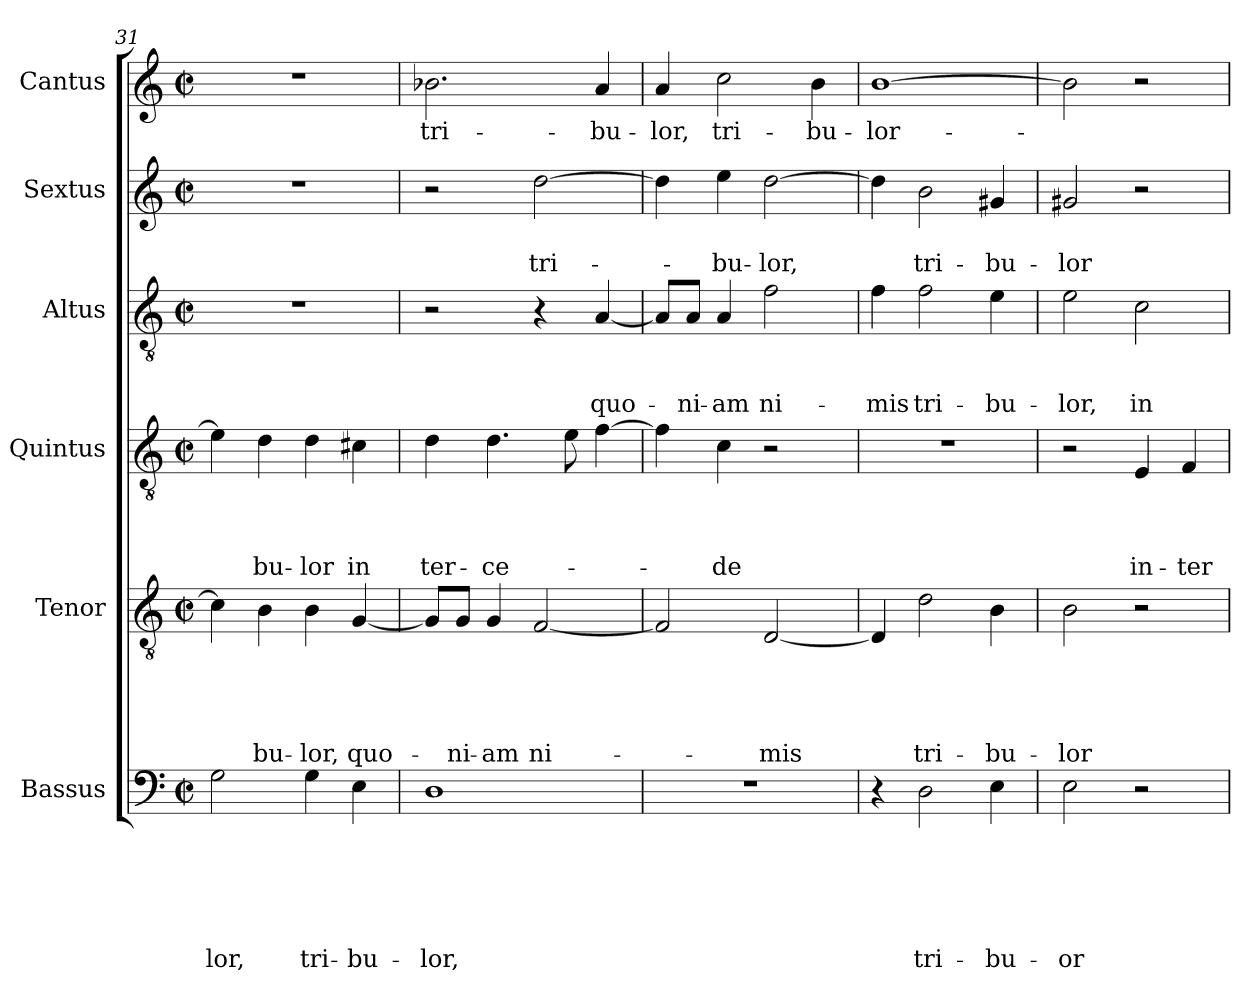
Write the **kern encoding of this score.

**kern	**text	**text	**text	**text	**text	**text	**kern	**text	**text	**text	**text	**text	**kern	**text	**text	**text	**text	**kern	**text	**text	**text	**kern	**text	**text	**kern	**text
*part6	*part6	*part6	*part6	*part6	*part6	*part6	*part5	*part5	*part5	*part5	*part5	*part5	*part4	*part4	*part4	*part4	*part4	*part3	*part3	*part3	*part3	*part2	*part2	*part2	*part1	*part1
*staff6	*staff6	*staff6	*staff6	*staff6	*staff6	*staff6	*staff5	*staff5	*staff5	*staff5	*staff5	*staff5	*staff4	*staff4	*staff4	*staff4	*staff4	*staff3	*staff3	*staff3	*staff3	*staff2	*staff2	*staff2	*staff1	*staff1
*I"Bassus	*	*	*	*	*	*	*I"Tenor	*	*	*	*	*	*I"Quintus	*	*	*	*	*I"Altus	*	*	*	*I"Sextus	*	*	*I"Cantus	*
*I'B.	*	*	*	*	*	*	*I'T.	*	*	*	*	*	*I'Q.	*	*	*	*	*I'A.	*	*	*	*I'S.	*	*	*I'C.	*
!!LO:PB:g=z
*clefF4	*	*	*	*	*	*	*clefGv2	*	*	*	*	*	*clefGv2	*	*	*	*	*clefGv2	*	*	*	*clefG2	*	*	*clefG2	*
*k[]	*	*	*	*	*	*	*k[]	*	*	*	*	*	*k[]	*	*	*	*	*k[]	*	*	*	*k[]	*	*	*k[]	*
*C:	*	*	*	*	*	*	*C:	*	*	*	*	*	*C:	*	*	*	*	*C:	*	*	*	*C:	*	*	*C:	*
*M2/2	*	*	*	*	*	*	*M2/2	*	*	*	*	*	*M2/2	*	*	*	*	*M2/2	*	*	*	*M2/2	*	*	*M2/2	*
*met(c|)	*	*	*	*	*	*	*met(c|)	*	*	*	*	*	*met(c|)	*	*	*	*	*met(c|)	*	*	*	*met(c|)	*	*	*met(c|)	*
=31	=31	=31	=31	=31	=31	=31	=31	=31	=31	=31	=31	=31	=31	=31	=31	=31	=31	=31	=31	=31	=31	=31	=31	=31	=31	=31
!	!	!	!	!	!	!LO:LY:b	!	!	!	!	!	!	!	!	!	!	!	!	!	!	!	!	!	!	!	!
2G\	.	.	.	.	.	-lor,	4c\]	.	.	.	.	.	4e\]	.	.	.	.	1r	.	.	.	1r	.	.	1r	.
!	!	!	!	!	!	!	!	!	!	!	!	!LO:LY:b	!	!	!	!	!LO:LY:b	!	!	!	!	!	!	!	!	!
.	.	.	.	.	.	.	4B\	.	.	.	.	-bu-	4d\	.	.	.	-bu-	.	.	.	.	.	.	.	.	.
!	!	!	!	!	!	!LO:LY:b	!	!	!	!	!	!LO:LY:b	!	!	!	!	!LO:LY:b	!	!	!	!	!	!	!	!	!
4G\	.	.	.	.	.	tri-	4B\	.	.	.	.	-lor,	4d\	.	.	.	-lor	.	.	.	.	.	.	.	.	.
!	!	!	!	!	!	!LO:LY:b	!	!	!	!	!	!LO:LY:b	!	!	!	!	!LO:LY:b	!	!	!	!	!	!	!	!	!
4E\	.	.	.	.	.	-bu-	[<4G/	.	.	.	.	quo-	4c#X\	.	.	.	in	.	.	.	.	.	.	.	.	.
=32	=32	=32	=32	=32	=32	=32	=32	=32	=32	=32	=32	=32	=32	=32	=32	=32	=32	=32	=32	=32	=32	=32	=32	=32	=32	=32
!	!	!	!	!	!	!LO:LY:b	!	!	!	!	!	!	!	!	!	!	!LO:LY:b	!	!	!	!	!	!	!	!	!LO:LY:b
1D	.	.	.	.	.	-lor,	8G/L]	.	.	.	.	.	4d\	.	.	.	ter-	2r	.	.	.	2r	.	.	2.b-X\	tri-
!	!	!	!	!	!	!	!	!	!	!	!	!LO:LY:b	!	!	!	!	!	!	!	!	!	!	!	!	!	!
.	.	.	.	.	.	.	8G/J	.	.	.	.	-ni-	.	.	.	.	.	.	.	.	.	.	.	.	.	.
!	!	!	!	!	!	!	!	!	!	!	!	!LO:LY:b:rj	!	!	!	!	!LO:LY:b	!	!	!	!	!	!	!	!	!
.	.	.	.	.	.	.	4G/	.	.	.	.	-am	4.d\	.	.	.	-ce-	.	.	.	.	.	.	.	.	.
!	!	!	!	!	!	!	!	!	!	!	!	!LO:LY:b	!	!	!	!	!	!	!	!	!	!	!	!LO:LY:b	!	!
.	.	.	.	.	.	.	[<2F/	.	.	.	.	ni-	.	.	.	.	.	4r	.	.	.	[>2dd\	.	tri-	.	.
.	.	.	.	.	.	.	.	.	.	.	.	.	8e\	.	.	.	.	.	.	.	.	.	.	.	.	.
!	!	!	!	!	!	!	!	!	!	!	!	!	!	!	!	!	!	!	!	!	!LO:LY:b	!	!	!	!	!LO:LY:b
.	.	.	.	.	.	.	.	.	.	.	.	.	[>4f\	.	.	.	.	[<4A/	.	.	quo-	.	.	.	4a/	-bu-
=33	=33	=33	=33	=33	=33	=33	=33	=33	=33	=33	=33	=33	=33	=33	=33	=33	=33	=33	=33	=33	=33	=33	=33	=33	=33	=33
!	!	!	!	!	!	!	!	!	!	!	!	!	!	!	!	!	!	!	!	!	!	!	!	!	!	!LO:LY:b
1r	.	.	.	.	.	.	2F/]	.	.	.	.	.	4f\]	.	.	.	.	8A/L]	.	.	.	4dd\]	.	.	4a/	-lor,
!	!	!	!	!	!	!	!	!	!	!	!	!	!	!	!	!	!	!	!	!	!LO:LY:b	!	!	!	!	!
.	.	.	.	.	.	.	.	.	.	.	.	.	.	.	.	.	.	8A/J	.	.	-ni-	.	.	.	.	.
!	!	!	!	!	!	!	!	!	!	!	!	!	!	!	!	!	!LO:LY:b	!	!	!	!LO:LY:b:rj	!	!	!LO:LY:b	!	!LO:LY:b
.	.	.	.	.	.	.	.	.	.	.	.	.	4c\	.	.	.	-de	4A/	.	.	-am	4ee\	.	-bu-	2cc\	tri-
!	!	!	!	!	!	!	!	!	!	!	!	!LO:LY:b	!	!	!	!	!	!	!	!	!LO:LY:b	!	!	!LO:LY:b	!	!
.	.	.	.	.	.	.	[<2D/	.	.	.	.	-mis	2r	.	.	.	.	2f\	.	.	ni-	[>2dd\	.	-lor,	.	.
!	!	!	!	!	!	!	!	!	!	!	!	!	!	!	!	!	!	!	!	!	!	!	!	!	!	!LO:LY:b
.	.	.	.	.	.	.	.	.	.	.	.	.	.	.	.	.	.	.	.	.	.	.	.	.	4b\	-bu-
=34	=34	=34	=34	=34	=34	=34	=34	=34	=34	=34	=34	=34	=34	=34	=34	=34	=34	=34	=34	=34	=34	=34	=34	=34	=34	=34
!	!	!	!	!	!	!	!	!	!	!	!	!	!	!	!	!	!	!	!	!	!LO:LY:b	!	!	!	!	!LO:LY:b
4r	.	.	.	.	.	.	4D/]	.	.	.	.	.	1r	.	.	.	.	4f\	.	.	-mis	4dd\]	.	.	[>1b	-lor-
!	!	!	!	!	!	!LO:LY:b	!	!	!	!	!	!LO:LY:b	!	!	!	!	!	!	!	!	!LO:LY:b	!	!	!LO:LY:b	!	!
2D\	.	.	.	.	.	tri-	2d\	.	.	.	.	tri-	.	.	.	.	.	2f\	.	.	tri-	2b\	.	tri-	.	.
!	!	!	!	!	!	!LO:LY:b	!	!	!	!	!	!LO:LY:b	!	!	!	!	!	!	!	!	!LO:LY:b	!	!	!LO:LY:b	!	!
4E\	.	.	.	.	.	-bu-	4B\	.	.	.	.	-bu-	.	.	.	.	.	4e\	.	.	-bu-	4g#X/	.	-bu-	.	.
=35	=35	=35	=35	=35	=35	=35	=35	=35	=35	=35	=35	=35	=35	=35	=35	=35	=35	=35	=35	=35	=35	=35	=35	=35	=35	=35
!	!	!	!	!	!	!LO:LY:b	!	!	!	!	!	!LO:LY:b	!	!	!	!	!	!	!	!	!LO:LY:b	!	!	!LO:LY:b	!	!
2E\	.	.	.	.	.	-or	2B\	.	.	.	.	-lor	2r	.	.	.	.	2e\	.	.	-lor,	2g#X/	.	-lor	2b\]	.
!	!	!	!	!	!	!	!	!	!	!	!	!	!	!	!	!	!LO:LY:b	!	!	!	!LO:LY:b	!	!	!	!	!
2r	.	.	.	.	.	.	2r	.	.	.	.	.	4E/	.	.	.	in-	2c\	.	.	in-	2r	.	.	2r	.
!	!	!	!	!	!	!	!	!	!	!	!	!	!	!	!	!	!LO:LY:b	!	!	!	!	!	!	!	!	!
.	.	.	.	.	.	.	.	.	.	.	.	.	4F/	.	.	.	-ter-	.	.	.	.	.	.	.	.	.
=	=	=	=	=	=	=	=	=	=	=	=	=	=	=	=	=	=	=	=	=	=	=	=	=	=	=
*-	*-	*-	*-	*-	*-	*-	*-	*-	*-	*-	*-	*-	*-	*-	*-	*-	*-	*-	*-	*-	*-	*-	*-	*-	*-	*-
